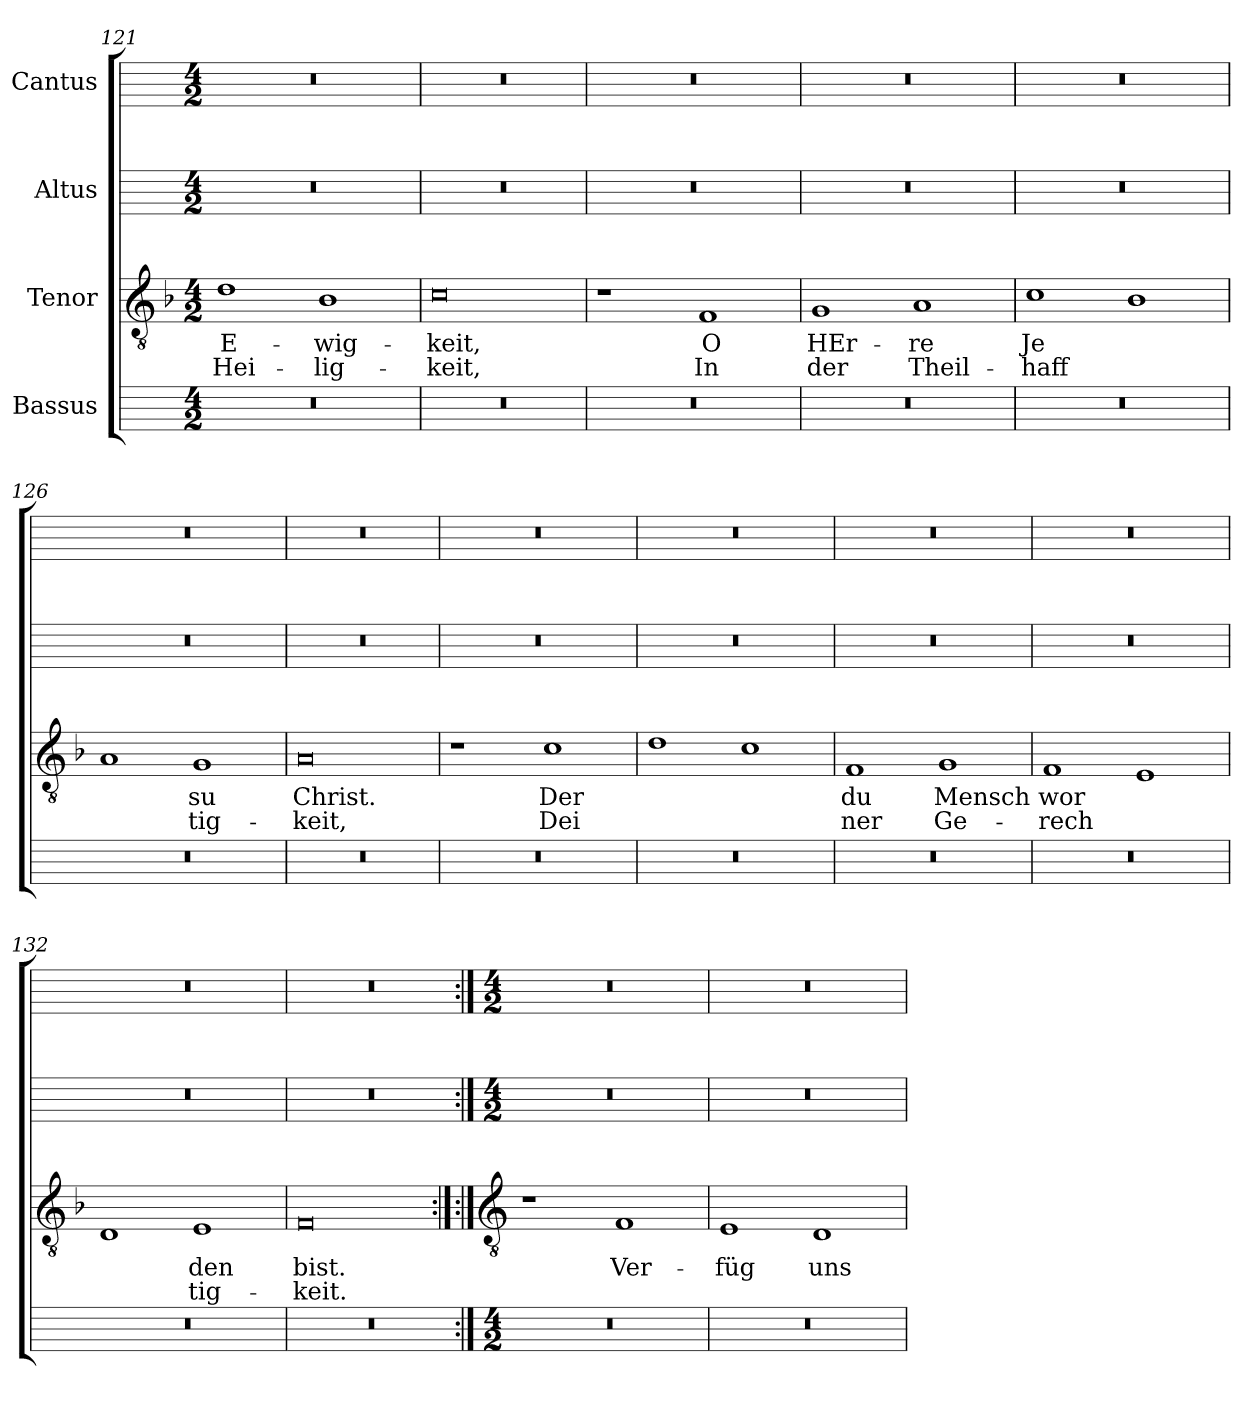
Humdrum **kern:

**kern	**kern	**text	**text	**kern	**kern
*part4	*part3	*part3	*part3	*part2	*part1
*staff4	*staff3	*staff3	*staff3	*staff2	*staff1
*I"Bassus	*I"Tenor	*	*	*I"Altus	*I"Cantus
!!LO:LB:g=z
*	*clefGv2	*	*	*	*
*	*	*	*	*	*ITrd1c2
*	*k[b-]	*	*	*	*
*	*F:	*	*	*	*
*M4/2	*M4/2	*	*	*M4/2	*M4/2
=121	=121	=121	=121	=121	=121
!	!	!LO:LY:b	!LO:LY:b	!	!
0r	1d	E-	-Hei-	0r	0r
!	!	!LO:LY:b	!LO:LY:b	!	!
.	1B-	-wig-	-lig-	.	.
=122	=122	=122	=122	=122	=122
!	!	!LO:LY:b	!LO:LY:b	!	!
0r	0c	-keit,	keit,	0r	0r
=123	=123	=123	=123	=123	=123
0r	1r	.	.	0r	0r
!	!	!LO:LY:b	!LO:LY:b	!	!
.	1F	O	In	.	.
=124	=124	=124	=124	=124	=124
!	!	!LO:LY:b	!LO:LY:b	!	!
0r	1G	HEr-	-der	0r	0r
!	!	!LO:LY:b	!LO:LY:b	!	!
.	1A	re	Theil-	.	.
=125	=125	=125	=125	=125	=125
!	!	!LO:LY:b	!LO:LY:b	!	!
0r	1c	-Je	haff	0r	0r
.	1B-	.	.	.	.
=126	=126	=126	=126	=126	=126
0r	1A	.	.	0r	0r
!	!	!LO:LY:b	!LO:LY:b	!	!
.	1G	su	tig-	.	.
=127	=127	=127	=127	=127	=127
!	!	!LO:LY:b	!LO:LY:b	!	!
0r	0A	-Christ.	keit,	0r	0r
=128	=128	=128	=128	=128	=128
0r	1r	.	.	0r	0r
!	!	!LO:LY:b	!LO:LY:b	!	!
.	1c	Der	Dei	.	.
=129	=129	=129	=129	=129	=129
0r	1d	.	.	0r	0r
.	1c	.	.	.	.
=130	=130	=130	=130	=130	=130
!	!	!LO:LY:b	!LO:LY:b	!	!
0r	1F	du	ner	0r	0r
!	!	!LO:LY:b	!LO:LY:b	!	!
.	1G	Mensch	Ge-	.	.
=131	=131	=131	=131	=131	=131
!	!	!LO:LY:b	!LO:LY:b	!	!
0r	1F	-wor	rech	0r	0r
.	1E	.	.	.	.
=132	=132	=132	=132	=132	=132
0r	1D	.	.	0r	0r
!	!	!LO:LY:b	!LO:LY:b	!	!
.	1E	den	tig-	.	.
=133	=133	=133	=133	=133	=133
!	!	!LO:LY:b	!LO:LY:b	!	!
0r	0F	-bist.	keit.	0r	0r
!!LO:LB:g=z
=134	=134:|!	=134	=134	=134	=134
*	*clefGv2	*	*	*	*
*M4/2	*	*	*	*M4/2	*M4/2
0r	1r	.	.	0r	0r
!	!	!LO:LY:b	!	!	!
.	1F	Ver-	.	.	.
=135	=135	=135	=135	=135	=135
!	!	!LO:LY:b	!	!	!
0r	1E	-füg	.	0r	0r
!	!	!LO:LY:b	!	!	!
.	1D	uns	.	.	.
=	=	=	=	=	=
*-	*-	*-	*-	*-	*-
